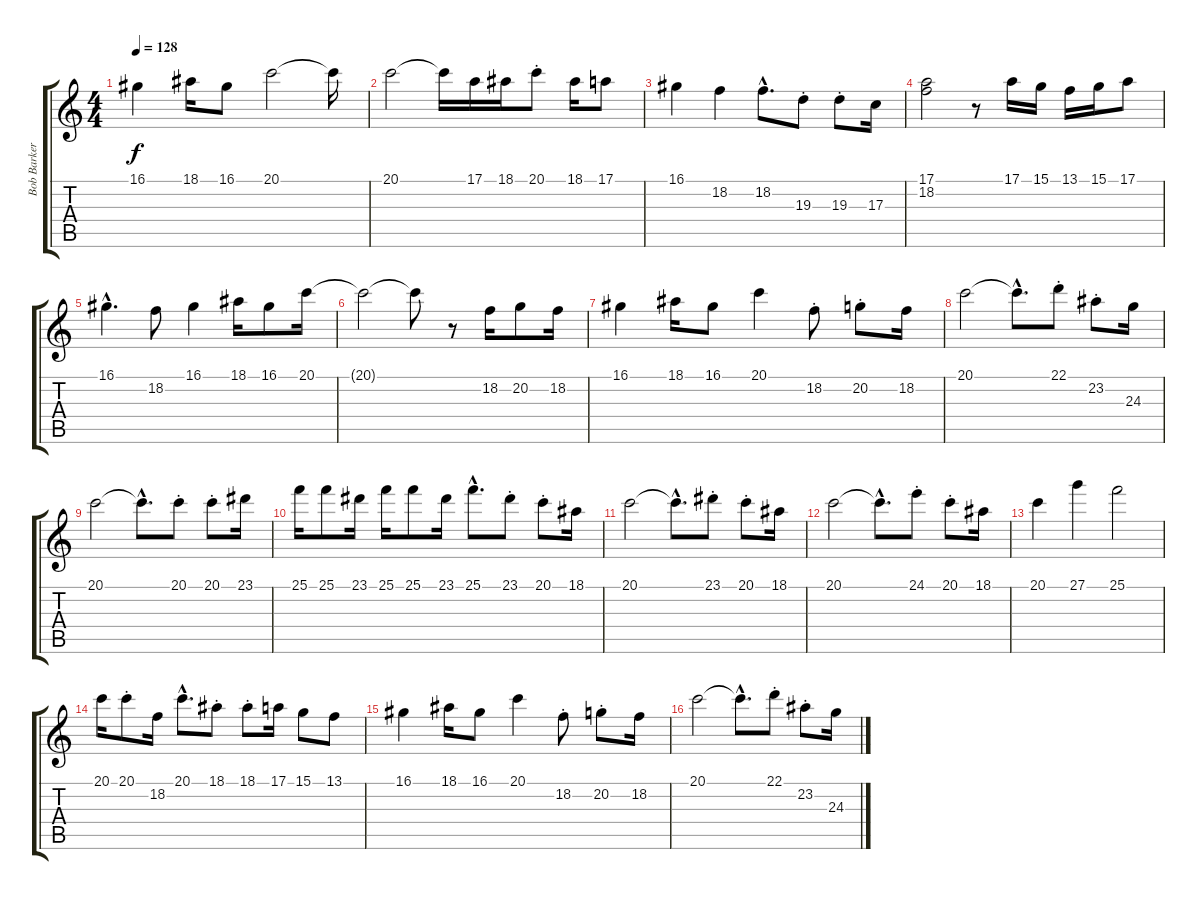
\track ("Bob Barker" "Bob Barker") {instrument flute}
\staff {score tabs}
\tuning (E4 B3 G3 D3 A2 E2) {hide}
\ts (4 4)
\tempo 128
\clef g2
\ks c
16.1.4{dy f} 18.1.16 16.1.8 20.1.2 20.1{t}.16 |
20.1.2 20.1{t}.16 17.1.16 18.1.16 20.1{st}.8 18.1.16 17.1.8 |
16.1.4 18.2.4 18.2{hac}.8{d} 19.3{st}.8 19.3{st}.8 17.3.16 |
(17.1 18.2).2 r.8 17.1.16 15.1.16 13.1.16 15.1.16 17.1.8 |
16.1{hac}.4{d} 18.2.8 16.1.4 18.1.16 16.1.8 20.1.16 |
20.1{t}.2 20.1{t}.8 r.8 18.2.16 20.2.8 18.2.16 |
16.1.4 18.1.16 16.1.8 20.1.4 18.2{st}.8 20.2{st}.8 18.2.16 |
20.1.2 20.1{hac t}.8{d} 22.1{st}.8 23.2{st}.8 24.3.16 |
20.1.2 20.1{hac t}.8{d} 20.1{st}.8 20.1{st}.8 23.1.16 |
25.1.16 25.1.8 23.1.16 25.1.16 25.1.8 23.1.16 25.1{hac}.8{d} 23.1{st}.8 20.1{st}.8 18.1.16 |
20.1.2 20.1{hac t}.8{d} 23.1{st}.8 20.1{st}.8 18.1.16 |
20.1.2 20.1{hac t}.8{d} 24.1{st}.8 20.1{st}.8 18.1.16 |
20.1.4 27.1.4 25.1.2 |
20.1.16 20.1{st}.8 18.2.16 20.1{hac}.8{d} 18.1{st}.8 18.1{st}.8 17.1.16 15.1.8 13.1.8 |
16.1.4 18.1.16 16.1.8 20.1.4 18.2{st}.8 20.2{st}.8 18.2.16 |
20.1.2 20.1{hac t}.8{d} 22.1{st}.8 23.2{st}.8 24.3.16
